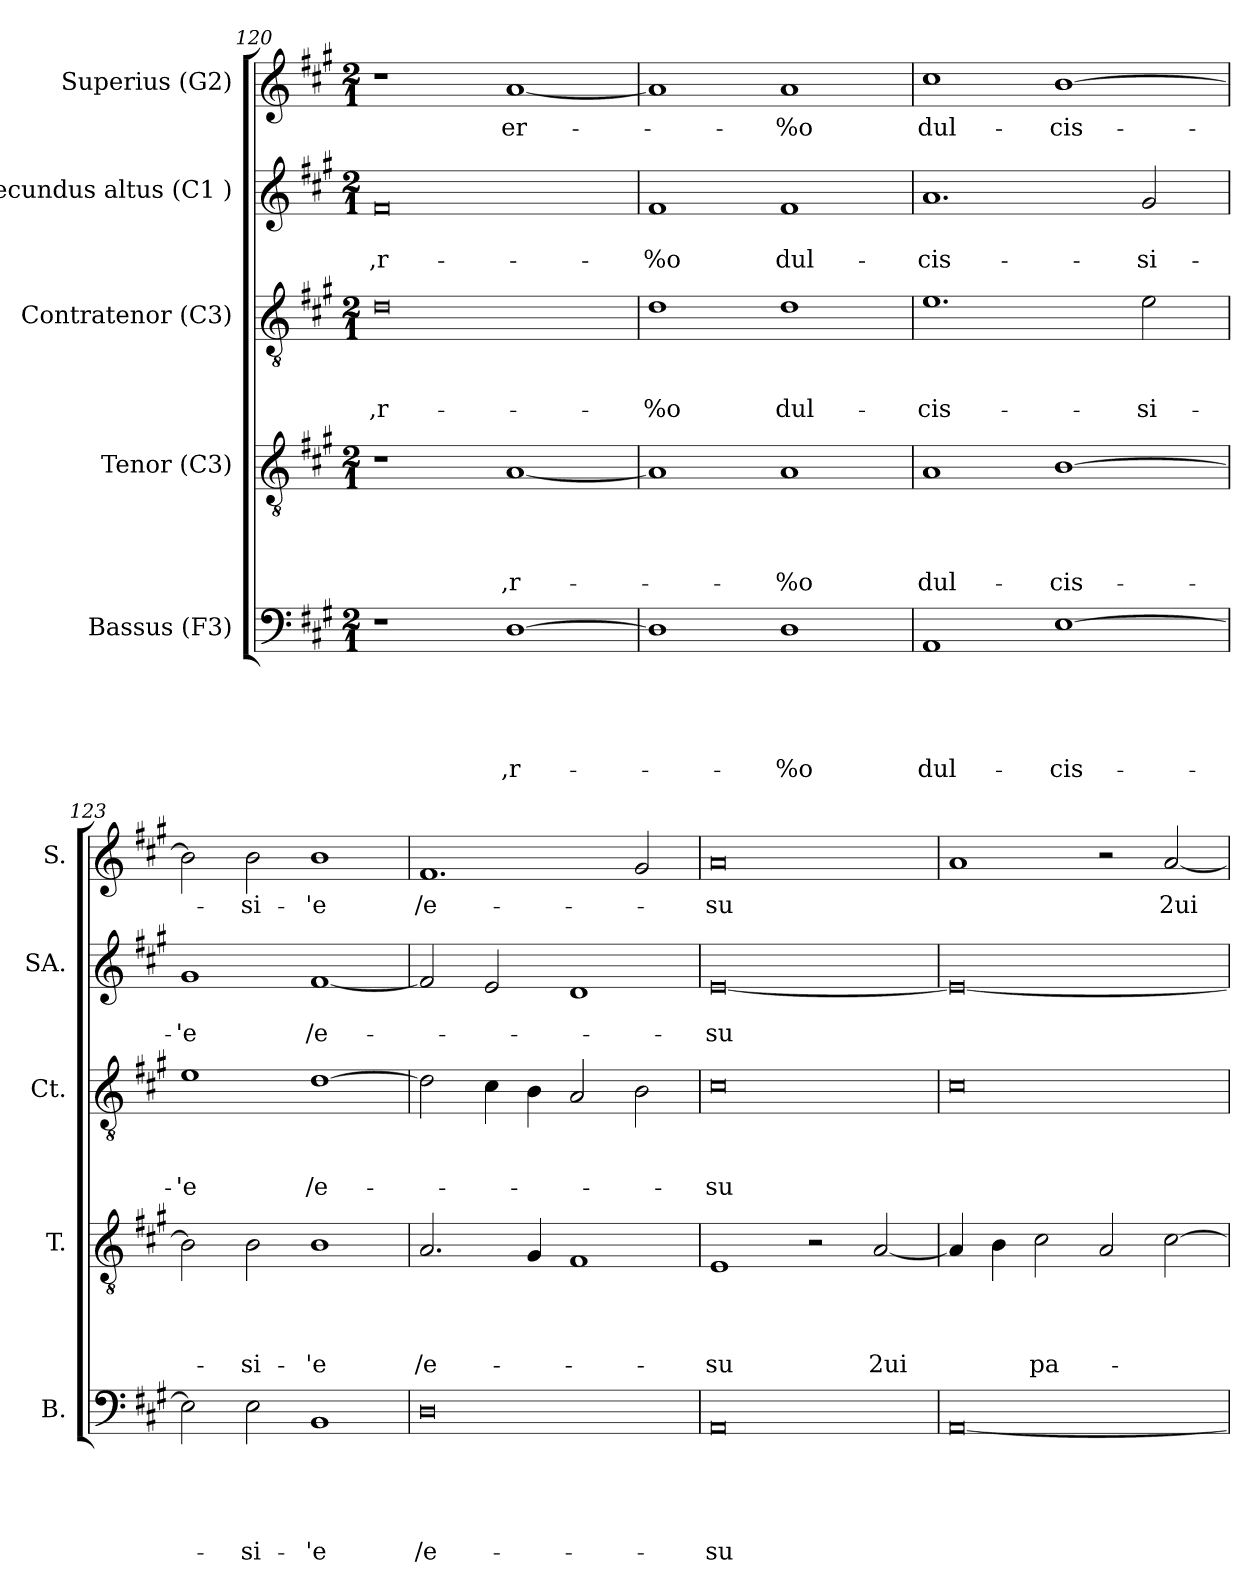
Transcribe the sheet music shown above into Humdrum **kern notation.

**kern	**text	**text	**text	**text	**text	**kern	**text	**text	**text	**text	**kern	**text	**text	**text	**kern	**text	**text	**kern	**text
*part5	*part5	*part5	*part5	*part5	*part5	*part4	*part4	*part4	*part4	*part4	*part3	*part3	*part3	*part3	*part2	*part2	*part2	*part1	*part1
*staff5	*staff5	*staff5	*staff5	*staff5	*staff5	*staff4	*staff4	*staff4	*staff4	*staff4	*staff3	*staff3	*staff3	*staff3	*staff2	*staff2	*staff2	*staff1	*staff1
*I"Bassus (F3)	*	*	*	*	*	*I"Tenor (C3)	*	*	*	*	*I"Contratenor (C3)	*	*	*	*I"Secundus altus (C1 )	*	*	*I"Superius (G2)	*
*I'B.	*	*	*	*	*	*I'T.	*	*	*	*	*I'Ct.	*	*	*	*I'SA.	*	*	*I'S.	*
*clefF4	*	*	*	*	*	*clefGv2	*	*	*	*	*clefGv2	*	*	*	*clefG2	*	*	*clefG2	*
*k[f#c#g#]	*	*	*	*	*	*k[f#c#g#]	*	*	*	*	*k[f#c#g#]	*	*	*	*k[f#c#g#]	*	*	*k[f#c#g#]	*
*A:	*	*	*	*	*	*A:	*	*	*	*	*A:	*	*	*	*A:	*	*	*A:	*
*M2/1	*	*	*	*	*	*M2/1	*	*	*	*	*M2/1	*	*	*	*M2/1	*	*	*M2/1	*
=120	=120	=120	=120	=120	=120	=120	=120	=120	=120	=120	=120	=120	=120	=120	=120	=120	=120	=120	=120
!	!	!	!	!	!	!	!	!	!	!	!	!	!	!LO:LY:b:rj	!	!	!LO:LY:b:rj	!	!
1r	.	.	.	.	.	1r	.	.	.	.	0d	.	.	,r-	0f#	.	,r-	1r	.
!	!	!	!	!	!LO:LY:b	!	!	!	!	!LO:LY:b	!	!	!	!	!	!	!	!	!LO:LY:b
[>1D	.	.	.	.	,r-	[<1A	.	.	.	,r-	.	.	.	.	.	.	.	[<1a	er-
=121	=121	=121	=121	=121	=121	=121	=121	=121	=121	=121	=121	=121	=121	=121	=121	=121	=121	=121	=121
!	!	!	!	!	!	!	!	!	!	!	!	!	!	!LO:LY:b	!	!	!LO:LY:b	!	!
1D]	.	.	.	.	.	1A]	.	.	.	.	1d	.	.	-%o	1f#	.	-%o	1a]	.
!	!	!	!	!	!LO:LY:b	!	!	!	!	!LO:LY:b	!	!	!	!LO:LY:b	!	!	!LO:LY:b	!	!LO:LY:b
1D	.	.	.	.	-%o	1A	.	.	.	-%o	1d	.	.	dul-	1f#	.	dul-	1a	-%o
=122	=122	=122	=122	=122	=122	=122	=122	=122	=122	=122	=122	=122	=122	=122	=122	=122	=122	=122	=122
!	!	!	!	!	!LO:LY:b	!	!	!	!	!LO:LY:b	!	!	!	!LO:LY:b	!	!	!LO:LY:b	!	!LO:LY:b
1AA	.	.	.	.	dul-	1A	.	.	.	dul-	1.e	.	.	-cis-	1.a	.	-cis-	1cc#	dul-
!	!	!	!	!	!LO:LY:b	!	!	!	!	!LO:LY:b	!	!	!	!	!	!	!	!	!LO:LY:b
[>1E	.	.	.	.	-cis-	[>1B	.	.	.	-cis-	.	.	.	.	.	.	.	[>1b	-cis-
!	!	!	!	!	!	!	!	!	!	!	!	!	!	!LO:LY:b	!	!	!LO:LY:b	!	!
.	.	.	.	.	.	.	.	.	.	.	2e\	.	.	-si-	2g#/	.	-si-	.	.
=123	=123	=123	=123	=123	=123	=123	=123	=123	=123	=123	=123	=123	=123	=123	=123	=123	=123	=123	=123
!	!	!	!	!	!	!	!	!	!	!	!	!	!	!LO:LY:b	!	!	!LO:LY:b	!	!
2E\]	.	.	.	.	.	2B\]	.	.	.	.	1e	.	.	-'e	1g#	.	-'e	2b\]	.
!	!	!	!	!	!LO:LY:b	!	!	!	!	!LO:LY:b	!	!	!	!	!	!	!	!	!LO:LY:b
2E\	.	.	.	.	-si-	2B\	.	.	.	-si-	.	.	.	.	.	.	.	2b\	-si-
!	!	!	!	!	!LO:LY:b	!	!	!	!	!LO:LY:b	!	!	!	!LO:LY:b	!	!	!LO:LY:b	!	!LO:LY:b
1BB	.	.	.	.	-'e	1B	.	.	.	-'e	[>1d	.	.	/e-	[<1f#	.	/e-	1b	-'e
=124	=124	=124	=124	=124	=124	=124	=124	=124	=124	=124	=124	=124	=124	=124	=124	=124	=124	=124	=124
!	!	!	!	!	!LO:LY:b:rj	!	!	!	!	!LO:LY:b	!	!	!	!	!	!	!	!	!LO:LY:b
0D	.	.	.	.	/e-	2.A/	.	.	.	/e-	2d\]	.	.	.	2f#/]	.	.	1.f#	/e-
.	.	.	.	.	.	.	.	.	.	.	4c#\	.	.	.	2e/	.	.	.	.
.	.	.	.	.	.	4G#/	.	.	.	.	4B\	.	.	.	.	.	.	.	.
.	.	.	.	.	.	1F#	.	.	.	.	2A/	.	.	.	1d	.	.	.	.
.	.	.	.	.	.	.	.	.	.	.	2B\	.	.	.	.	.	.	2g#</	.
!!LO:LB:g=z
=125	=125	=125	=125	=125	=125	=125	=125	=125	=125	=125	=125	=125	=125	=125	=125	=125	=125	=125	=125
!	!	!	!	!	!LO:LY:b	!	!	!	!	!LO:LY:b	!	!	!	!LO:LY:b	!	!	!LO:LY:b	!	!LO:LY:b
0AA	.	.	.	.	-su	1E	.	.	.	-su	0c#	.	.	-su	[<0e	.	-su	0a	-su
.	.	.	.	.	.	2r	.	.	.	.	.	.	.	.	.	.	.	.	.
!	!	!	!	!	!	!	!	!	!	!LO:LY:b	!	!	!	!	!	!	!	!	!
.	.	.	.	.	.	[<2A/	.	.	.	2ui	.	.	.	.	.	.	.	.	.
=126	=126	=126	=126	=126	=126	=126	=126	=126	=126	=126	=126	=126	=126	=126	=126	=126	=126	=126	=126
[<0AA	.	.	.	.	.	4A/]	.	.	.	.	0c#	.	.	.	0e_	.	.	1a	.
.	.	.	.	.	.	4B\	.	.	.	.	.	.	.	.	.	.	.	.	.
!	!	!	!	!	!	!	!	!	!	!LO:LY:b	!	!	!	!	!	!	!	!	!
.	.	.	.	.	.	2c#\	.	.	.	pa-	.	.	.	.	.	.	.	.	.
.	.	.	.	.	.	2A/	.	.	.	.	.	.	.	.	.	.	.	2r	.
!	!	!	!	!	!	!	!	!	!	!	!	!	!	!	!	!	!	!	!LO:LY:b
.	.	.	.	.	.	[>2c#\	.	.	.	.	.	.	.	.	.	.	.	[<2a/	2ui
=	=	=	=	=	=	=	=	=	=	=	=	=	=	=	=	=	=	=	=
*-	*-	*-	*-	*-	*-	*-	*-	*-	*-	*-	*-	*-	*-	*-	*-	*-	*-	*-	*-
